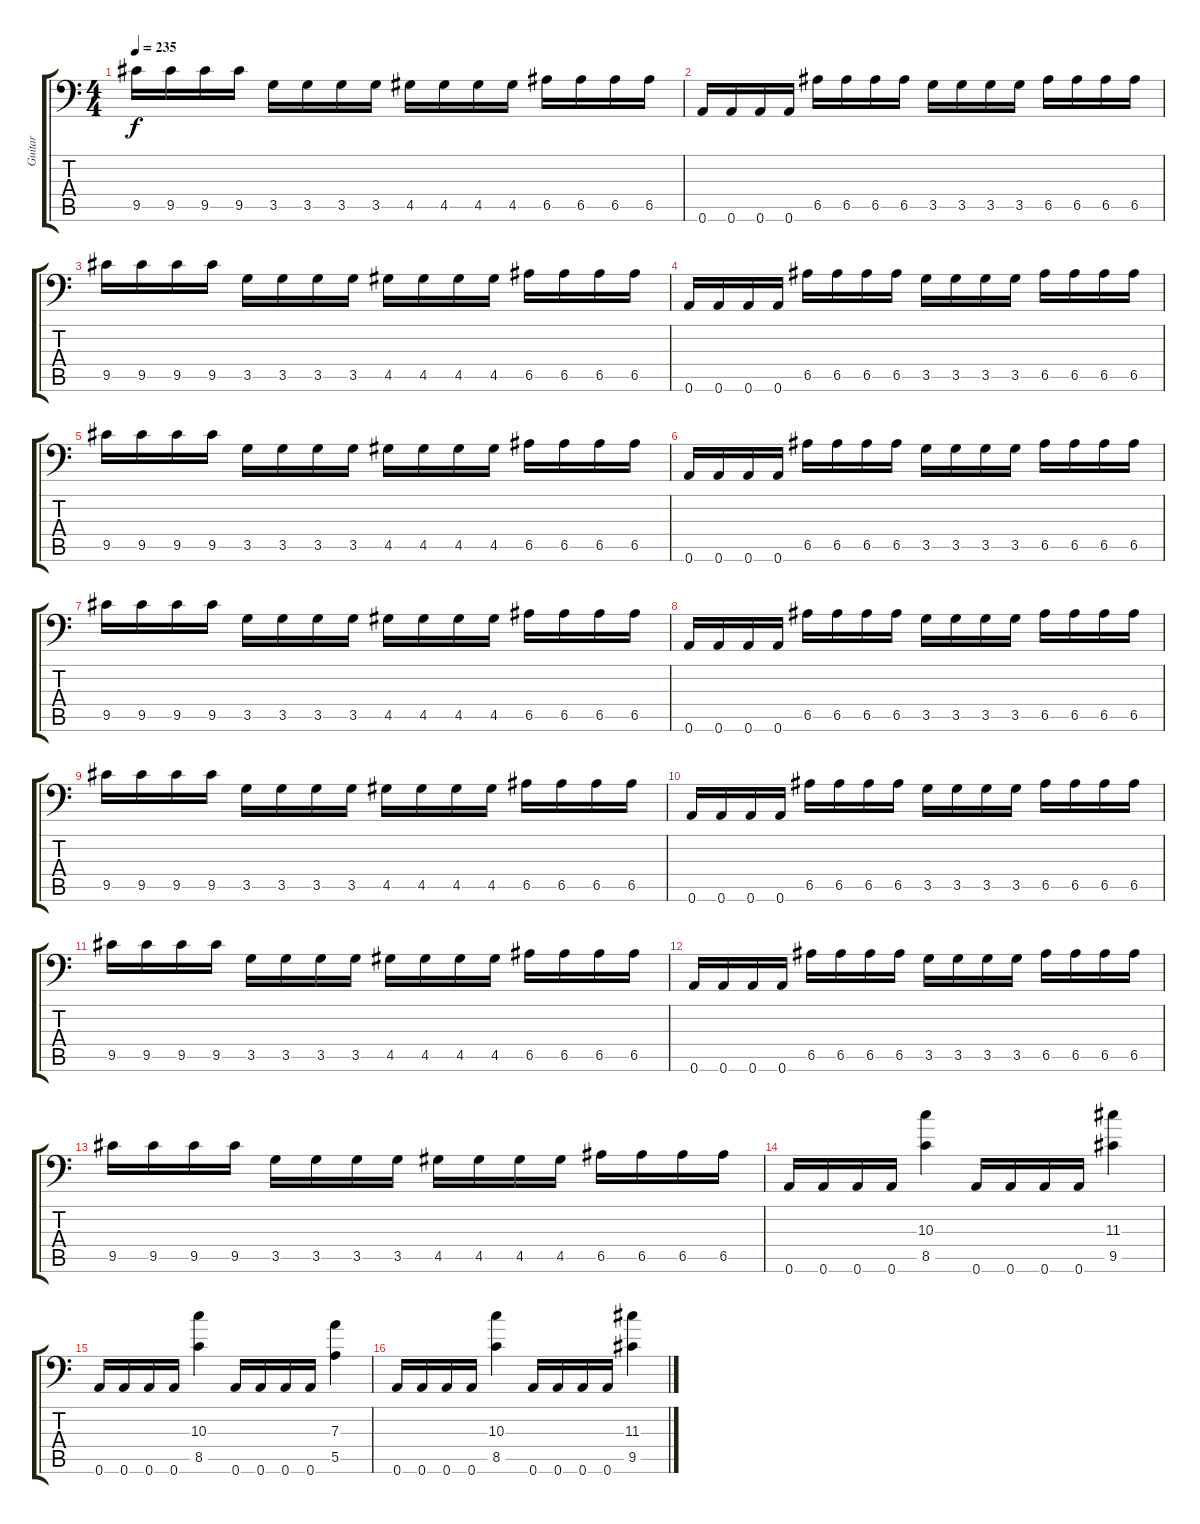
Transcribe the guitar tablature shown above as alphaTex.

\track ("Guitar" "Guitar") {instrument distortionguitar}
\staff {score tabs}
\tuning (B3 Gb3 D3 A2 E2 A1) {hide}
\ts (4 4)
\tempo 235
\clef f4
\ks c
9.5.16{dy f} 9.5.16 9.5.16 9.5.16 3.5.16 3.5.16 3.5.16 3.5.16 4.5.16 4.5.16 4.5.16 4.5.16 6.5.16 6.5.16 6.5.16 6.5.16 |
0.6.16 0.6.16 0.6.16 0.6.16 6.5.16 6.5.16 6.5.16 6.5.16 3.5.16 3.5.16 3.5.16 3.5.16 6.5.16 6.5.16 6.5.16 6.5.16 |
9.5.16 9.5.16 9.5.16 9.5.16 3.5.16 3.5.16 3.5.16 3.5.16 4.5.16 4.5.16 4.5.16 4.5.16 6.5.16 6.5.16 6.5.16 6.5.16 |
0.6.16 0.6.16 0.6.16 0.6.16 6.5.16 6.5.16 6.5.16 6.5.16 3.5.16 3.5.16 3.5.16 3.5.16 6.5.16 6.5.16 6.5.16 6.5.16 |
9.5.16 9.5.16 9.5.16 9.5.16 3.5.16 3.5.16 3.5.16 3.5.16 4.5.16 4.5.16 4.5.16 4.5.16 6.5.16 6.5.16 6.5.16 6.5.16 |
0.6.16 0.6.16 0.6.16 0.6.16 6.5.16 6.5.16 6.5.16 6.5.16 3.5.16 3.5.16 3.5.16 3.5.16 6.5.16 6.5.16 6.5.16 6.5.16 |
9.5.16 9.5.16 9.5.16 9.5.16 3.5.16 3.5.16 3.5.16 3.5.16 4.5.16 4.5.16 4.5.16 4.5.16 6.5.16 6.5.16 6.5.16 6.5.16 |
0.6.16 0.6.16 0.6.16 0.6.16 6.5.16 6.5.16 6.5.16 6.5.16 3.5.16 3.5.16 3.5.16 3.5.16 6.5.16 6.5.16 6.5.16 6.5.16 |
9.5.16 9.5.16 9.5.16 9.5.16 3.5.16 3.5.16 3.5.16 3.5.16 4.5.16 4.5.16 4.5.16 4.5.16 6.5.16 6.5.16 6.5.16 6.5.16 |
0.6.16 0.6.16 0.6.16 0.6.16 6.5.16 6.5.16 6.5.16 6.5.16 3.5.16 3.5.16 3.5.16 3.5.16 6.5.16 6.5.16 6.5.16 6.5.16 |
9.5.16 9.5.16 9.5.16 9.5.16 3.5.16 3.5.16 3.5.16 3.5.16 4.5.16 4.5.16 4.5.16 4.5.16 6.5.16 6.5.16 6.5.16 6.5.16 |
0.6.16 0.6.16 0.6.16 0.6.16 6.5.16 6.5.16 6.5.16 6.5.16 3.5.16 3.5.16 3.5.16 3.5.16 6.5.16 6.5.16 6.5.16 6.5.16 |
9.5.16 9.5.16 9.5.16 9.5.16 3.5.16 3.5.16 3.5.16 3.5.16 4.5.16 4.5.16 4.5.16 4.5.16 6.5.16 6.5.16 6.5.16 6.5.16 |
0.6.16 0.6.16 0.6.16 0.6.16 (10.3 8.5).4 0.6.16 0.6.16 0.6.16 0.6.16 (11.3 9.5).4 |
0.6.16 0.6.16 0.6.16 0.6.16 (10.3 8.5).4 0.6.16 0.6.16 0.6.16 0.6.16 (7.3 5.5).4 |
0.6.16 0.6.16 0.6.16 0.6.16 (10.3 8.5).4 0.6.16 0.6.16 0.6.16 0.6.16 (11.3 9.5).4
